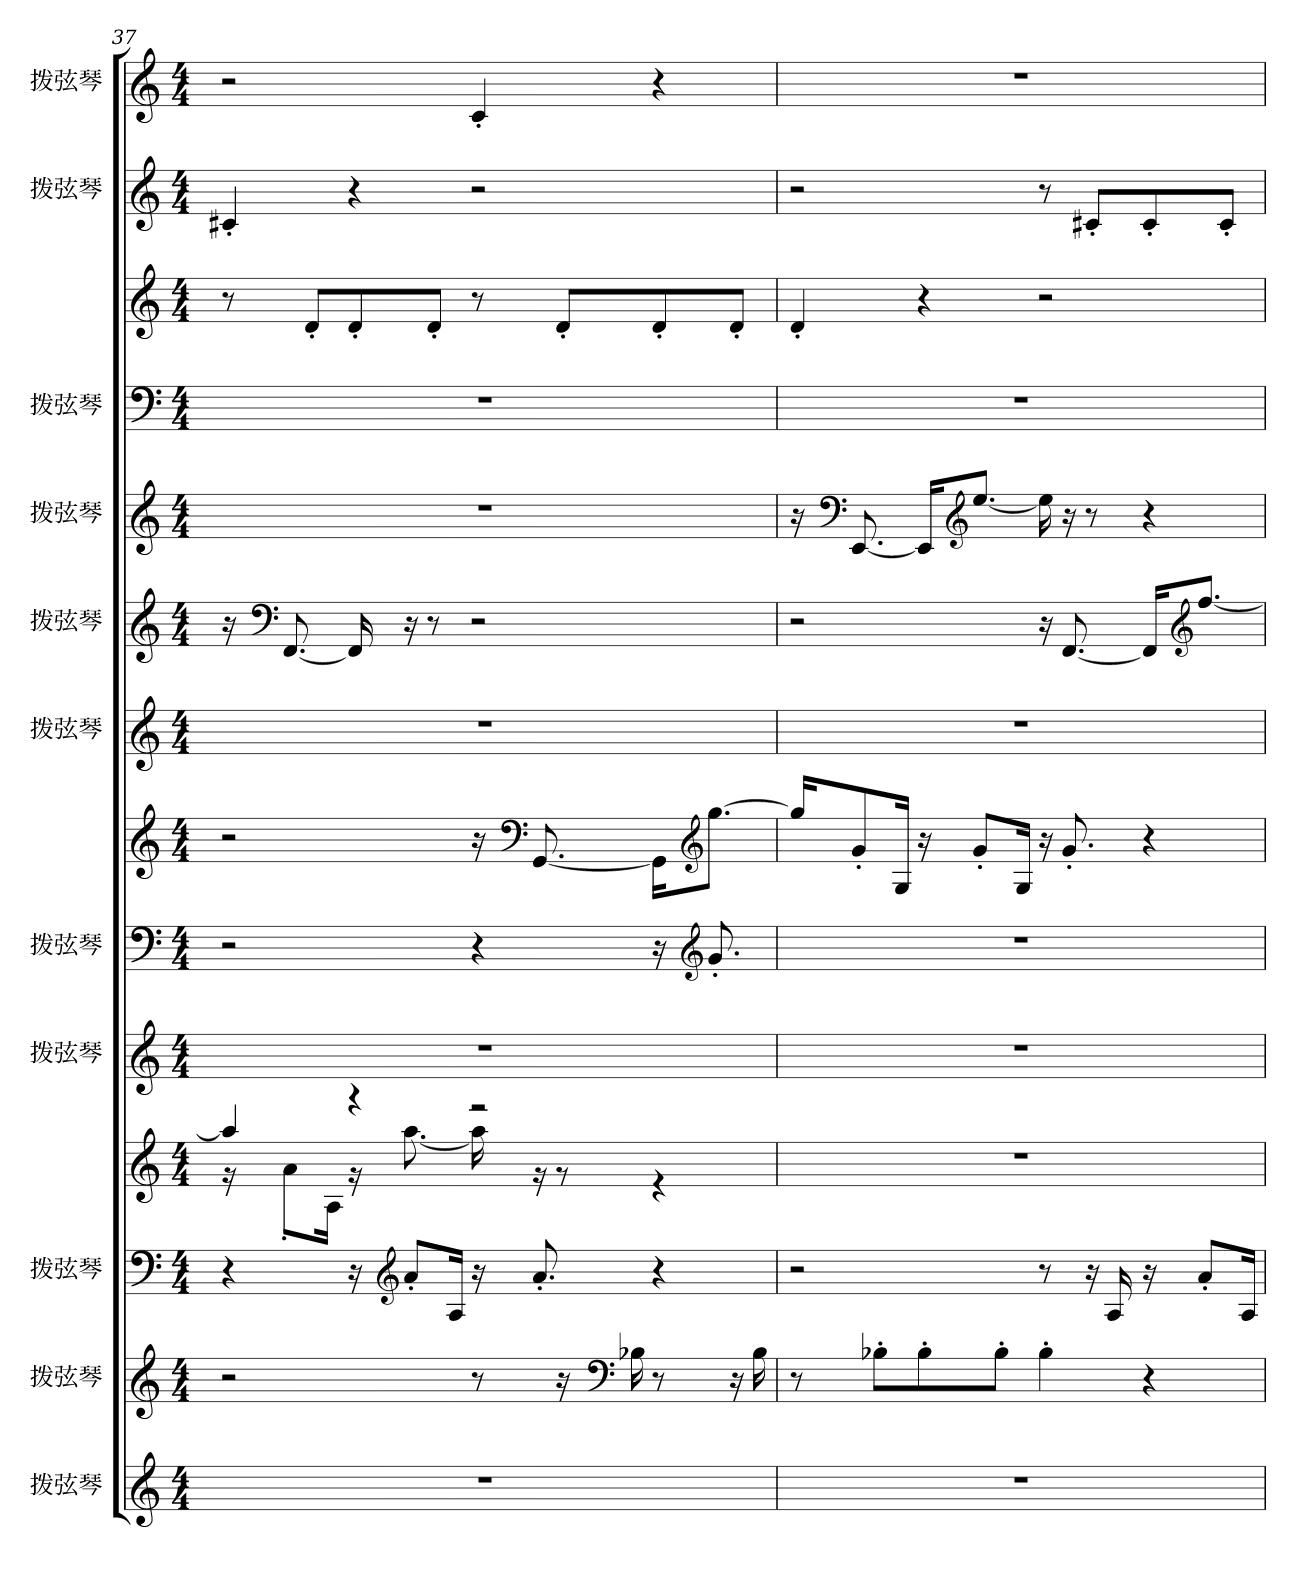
**kern	**kern	**kern	**kern	**kern	**kern	**kern	**kern	**kern	**kern	**kern	**kern	**kern	**kern
*part11	*part10	*part9	*part9	*part8	*part7	*part7	*part6	*part5	*part4	*part3	*part3	*part2	*part1
*staff14	*staff13	*staff12	*staff11	*staff10	*staff9	*staff8	*staff7	*staff6	*staff5	*staff4	*staff3	*staff2	*staff1
*I"拨弦琴	*I"拨弦琴	*I"拨弦琴	*	*I"拨弦琴	*I"拨弦琴	*	*I"拨弦琴	*I"拨弦琴	*I"拨弦琴	*I"拨弦琴	*	*I"拨弦琴	*I"拨弦琴
!!LO:PB:g=z
*clefG2	*clefG2	*clefF4	*clefG2	*clefG2	*clefF4	*clefG2	*clefG2	*clefG2	*clefG2	*clefF4	*clefG2	*clefG2	*clefG2
*k[]	*k[]	*k[]	*k[]	*k[]	*k[]	*k[]	*k[]	*k[]	*k[]	*k[]	*k[]	*k[]	*k[]
*M4/4	*M4/4	*M4/4	*M4/4	*M4/4	*M4/4	*M4/4	*M4/4	*M4/4	*M4/4	*M4/4	*M4/4	*M4/4	*M4/4
=37	=37	=37	=37	=37	=37	=37	=37	=37	=37	=37	=37	=37	=37
*	*	*	*^	*	*	*	*	*	*	*	*	*	*
1r	2r	4r	4aa/]	16r	1r	2r	2r	1r	16r	1r	1r	8r	4c#X'/	2r
*	*	*	*	*	*	*	*	*	*clefF4	*	*	*	*	*
.	.	.	.	8a'\L	.	.	.	.	[8.FF/	.	.	.	.	.
.	.	.	.	.	.	.	.	.	.	.	.	8d'/L	.	.
.	.	.	.	16A\Jk	.	.	.	.	.	.	.	.	.	.
.	.	16r	4r	16r	.	.	.	.	16FF/]	.	.	8d'/	4r	.
*	*	*clefG2	*	*	*	*	*	*	*	*	*	*	*	*
.	.	8a'/L	.	[8.aa\	.	.	.	.	16r	.	.	.	.	.
.	.	.	.	.	.	.	.	.	8r	.	.	8d'/J	.	.
.	.	16A/Jk	.	.	.	.	.	.	.	.	.	.	.	.
.	8r	16r	2r	16aa\]	.	4r	16r	.	2r	.	.	8r	2r	4c'/
*	*	*	*	*	*	*	*clefF4	*	*	*	*	*	*	*
.	.	8.a'/	.	16r	.	.	[8.GG/	.	.	.	.	.	.	.
.	16r	.	.	8r	.	.	.	.	.	.	.	8d'/L	.	.
*	*clefF4	*	*	*	*	*	*	*	*	*	*	*	*	*
.	16B-X\	.	.	.	.	.	.	.	.	.	.	.	.	.
.	8r	4r	.	4r	.	16r	16GG\KL]	.	.	.	.	8d'/	.	4r
*	*	*	*	*	*	*clefG2	*clefG2	*	*	*	*	*	*	*
.	.	.	.	.	.	8.g'/	[8.gg\J	.	.	.	.	.	.	.
.	16r	.	.	.	.	.	.	.	.	.	.	8d'/J	.	.
.	16B-\	.	.	.	.	.	.	.	.	.	.	.	.	.
*	*	*	*v	*v	*	*	*	*	*	*	*	*	*	*
=38	=38	=38	=38	=38	=38	=38	=38	=38	=38	=38	=38	=38	=38
1r	8r	2r	1r	1r	1r	16gg/KL]	1r	2r	16r	1r	4d'/	2r	1r
*	*	*	*	*	*	*	*	*	*clefF4	*	*	*	*
.	.	.	.	.	.	8g'/	.	.	[8.EE/	.	.	.	.
.	8B-X'\L	.	.	.	.	.	.	.	.	.	.	.	.
.	.	.	.	.	.	16G/Jk	.	.	.	.	.	.	.
.	8B-'\	.	.	.	.	16r	.	.	16EE/KL]	.	4r	.	.
*	*	*	*	*	*	*	*	*	*clefG2	*	*	*	*
.	.	.	.	.	.	8g'/L	.	.	[8.ee/J	.	.	.	.
.	8B-'\J	.	.	.	.	.	.	.	.	.	.	.	.
.	.	.	.	.	.	16G/Jk	.	.	.	.	.	.	.
.	4B-'\	8r	.	.	.	16r	.	16r	16ee\]	.	2r	8r	.
.	.	.	.	.	.	8.g'/	.	[8.FF/	16r	.	.	.	.
.	.	16r	.	.	.	.	.	.	8r	.	.	8c#X'/L	.
.	.	16A/	.	.	.	.	.	.	.	.	.	.	.
.	4r	16r	.	.	.	4r	.	16FF/KL]	4r	.	.	8c#'/	.
*	*	*	*	*	*	*	*	*clefG2	*	*	*	*	*
.	.	8a'/L	.	.	.	.	.	[8.ff/J	.	.	.	.	.
.	.	.	.	.	.	.	.	.	.	.	.	8c#'/J	.
.	.	16A/Jk	.	.	.	.	.	.	.	.	.	.	.
=	=	=	=	=	=	=	=	=	=	=	=	=	=
*-	*-	*-	*-	*-	*-	*-	*-	*-	*-	*-	*-	*-	*-
